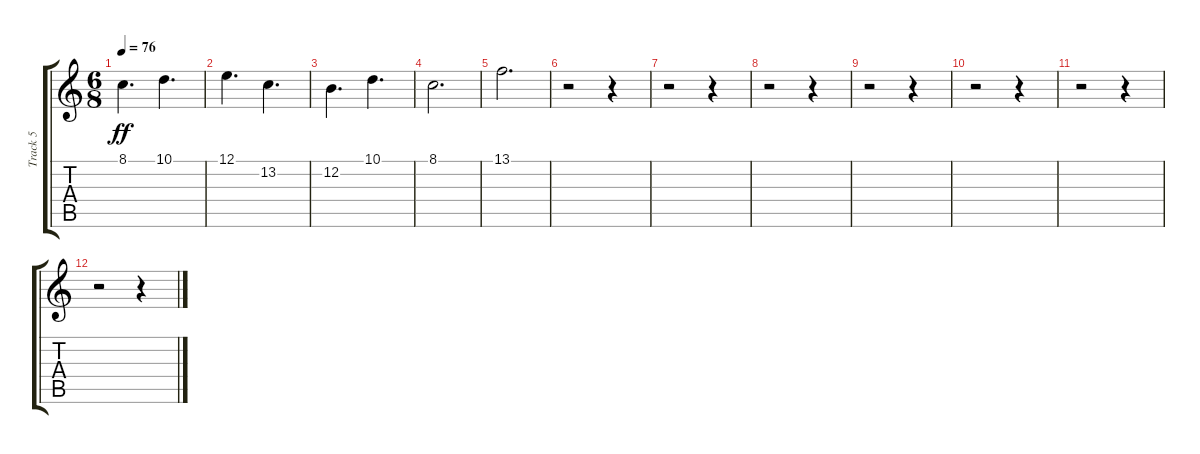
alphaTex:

\track ("Track 5" "Track 5") {instrument choiraahs}
\staff {score tabs}
\tuning (E4 B3 G3 D3 A2 E2) {hide}
\ts (6 8)
\tempo 76
\clef g2
\ks c
8.1.4{d dy ff} 10.1.4{d} |
12.1.4{d} 13.2.4{d} |
12.2.4{d} 10.1.4{d} |
8.1.2{d} |
13.1.2{d} |
r.2 r.4 |
r.2 r.4 |
r.2 r.4 |
r.2 r.4 |
r.2 r.4 |
r.2 r.4 |
r.2 r.4
